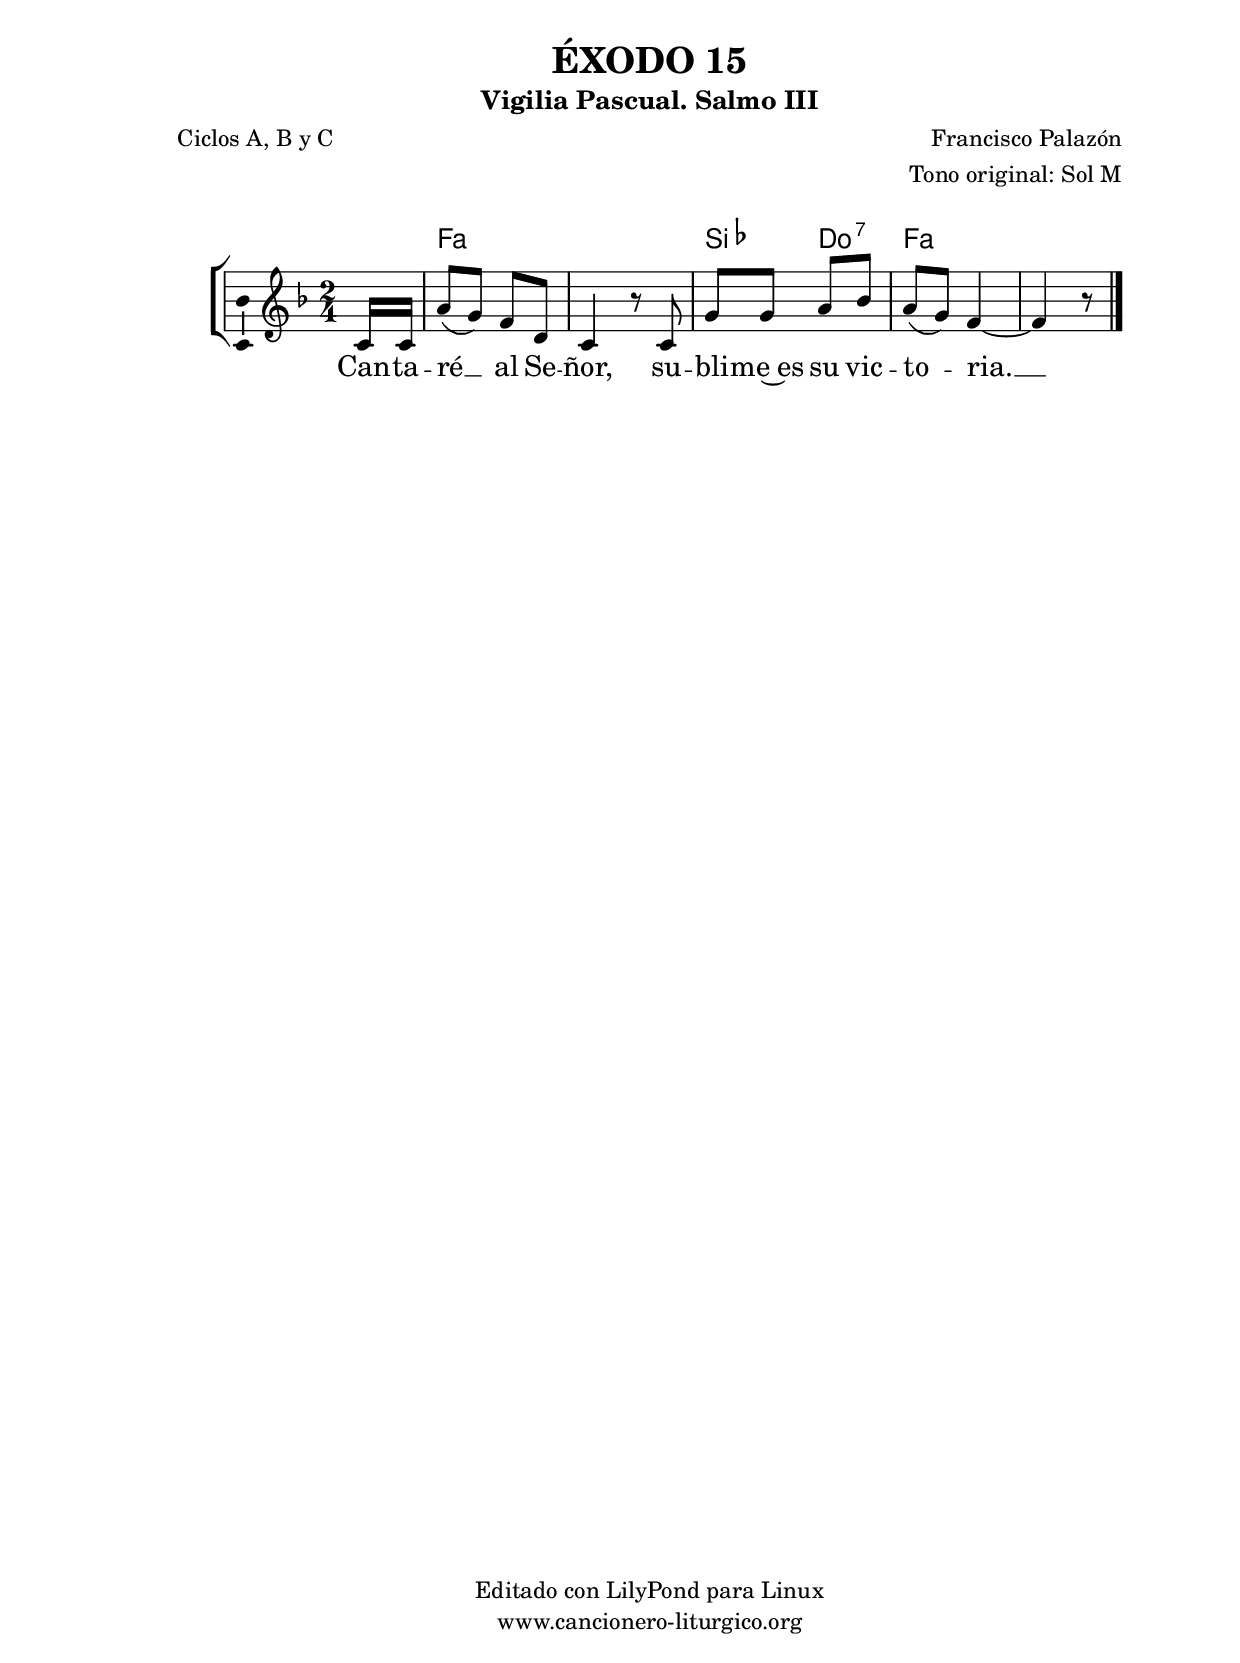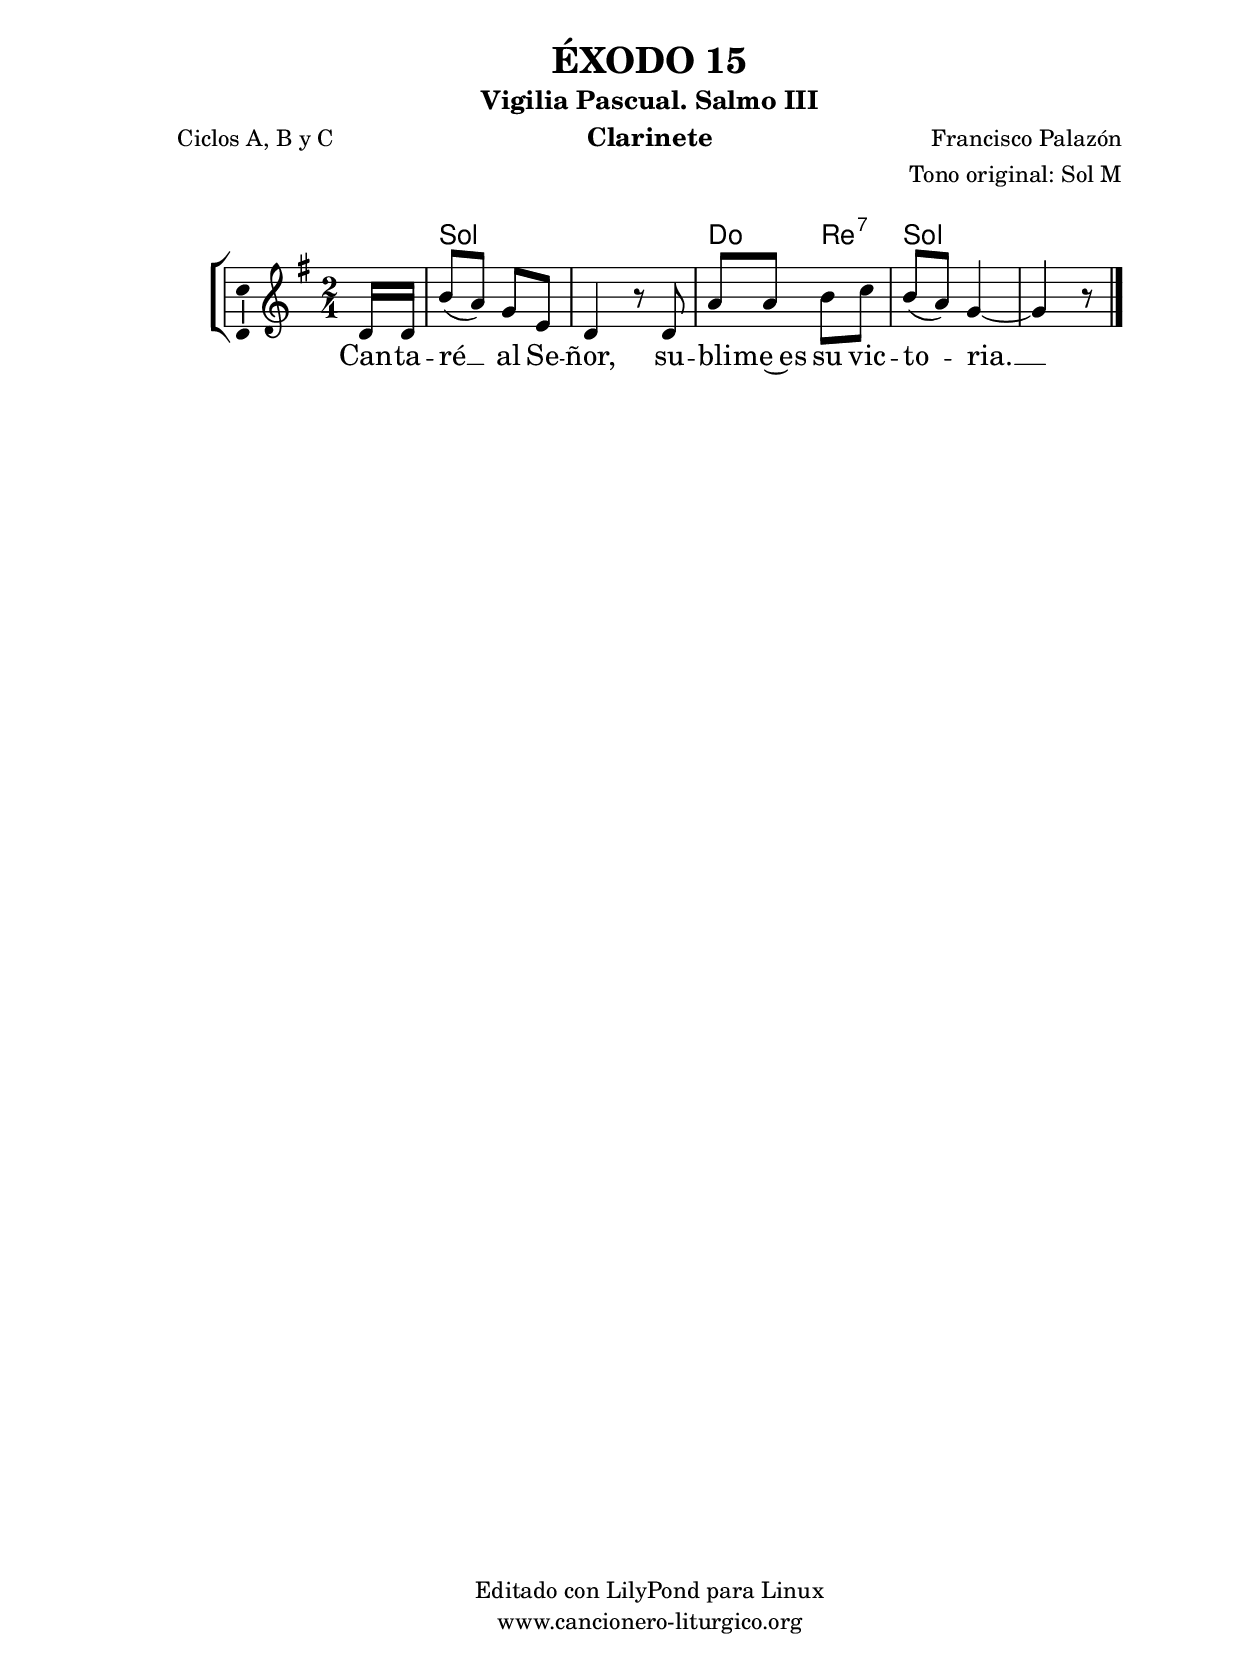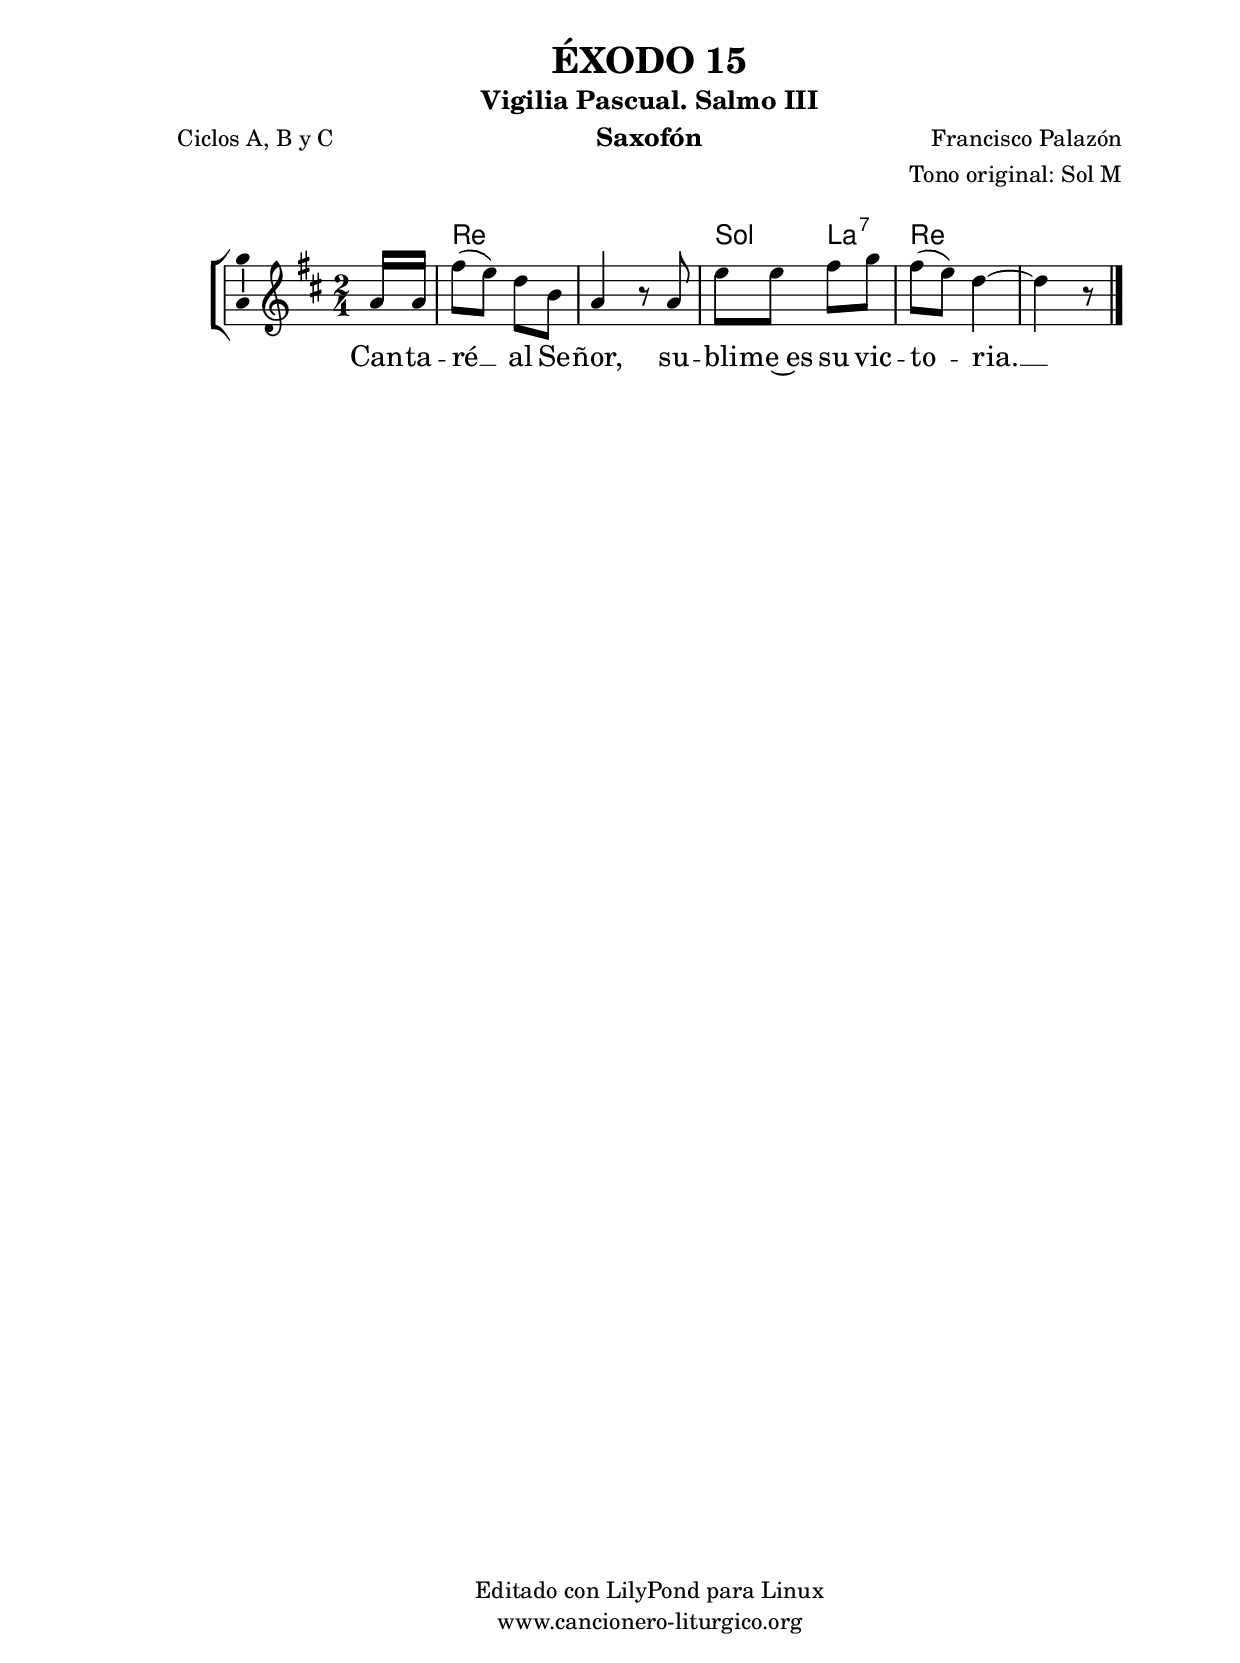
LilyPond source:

%
%para convertir .midi en .wav:
%timidity filename.midi -Ow -o finename.wav
%
%
%Para convertir de .wav a .mp3:
%lame -h -m j filename.wav
%
%
%para escuchar el midi:
%timidity nombrefichero.midi
%


%versión de lilypond para la que se ha escrito esta partitura:
\version "2.16.0"

	%Tamaño papel
	#(set-default-paper-size "a4")
	%Tamaño partitura
	#(set-global-staff-size 20)
	%No responde al pulsar sobre una nota
	#(ly:set-option 'point-and-click #f)

%parámetros del encabezamiento:
\header {
	title = "ÉXODO 15"
	subtitle = "Vigilia Pascual. Salmo III"
	composer = "Francisco Palazón"
	poet = "Ciclos A, B y C"
	meter = ""
	arranger = "Tono original: Sol M"
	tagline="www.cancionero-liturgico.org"
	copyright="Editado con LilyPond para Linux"
	}

%parámetros asociados al papel:
\paper  {
	oddHeaderMarkup = \markup {\fill-line { \on-the-fly #not-first-page \fromproperty #'header:title \on-the-fly #not-first-page \fromproperty #'header:composer }}
	evenHeaderMarkup = \markup {\fill-line { \fromproperty #'header:composer \fromproperty #'header:title }}
	#(set-paper-size "a4")
	print-page-number = ##f
	first-page-number = 1
	print-first-page-number = ##f
%	head-separation = 3.0 \cm
	top-margin = 2.0 \cm
	bottom-margin = 0.5\cm
%%%	bottom-margin = -1.0\cm
	left-margin = 3.0 \cm
	line-width = 16.0 \cm 
	indent = 8\mm
	interscoreline = 2.\mm
	between-system-space = 15\mm
%	para que las partituras no llenen la hoja:
	ragged-bottom = ##t
%	idem para la última hoja:
	ragged-last-bottom = ##f
%	para que las partituras llenen el ancho del papel:
	ragged-last = ##f
	after-title-space = 2.5 \cm
%page-count=1
%system-count=2

	%Flexible Vertical Spacing
%	markup-markup-spacing =
%	#'((basic-distance . 15) (minimum-distance . 15) (padding . 3))
	markup-system-spacing =
	#'((basic-distance . 15) (minimum-distance . 15) (padding . 3))
	system-system-spacing =
	#'((basic-distance . 15) (minimum-distance . 15) (padding . 3))
	score-system-spacing =
	#'((basic-distance . 15) (minimum-distance . 15) (padding . 5))
%	top-system-spacing = % header
%	#'((basic-distance . 8) (minimum-distance . 0) (padding . 3))
%	top-markup-spacing =
%	#'((basic-distance . 20) (minimum-distance . 20) (padding . 3))
	last-bottom-spacing = % footer
	#'((basic-distance . 5) (minimum-distance . 5) (padding . 3))
%	score-markup-spacing =
%	#'((basic-distance . 16) (minimum-distance . 13) (padding . 3))

	}


%parámetros que afectan a toda la partitura:
global =  {
	%clave de sol (G):
	\clef G
	%armadura:
	\transpose g f
	\key g \major
	\tempo 4=80
	\set Score.tempoHideNote = ##t
	}


acordes = {
	\italianChords
	\chordmode {
	\transpose g f
{

s8
g2 g c4 d:7 g2 g4. %s8

	}
	}
}

melodia = 
	\transpose g f
{
	\relative c'{
	\time 2/4

\partial8
d16 d
b'8 (a) g e
d4 r8 d8
a'8 a b c
b8 (a) g4~
g4 r8 %s8

	\bar "|."
	}
	}


texto = \lyricmode {
Can -- ta -- ré __ al Se -- ñor,
su -- bli -- me~es su vic -- to -- ria. __
	}


acordesStaff = \context ChordNames = acordesStaff <<
	\set chordChanges = ##t
	\acordes
	>>


vozStaff = \context Voice = vozStaff
\with {\consists "Ambitus_engraver"}
<<
%	\set Staff.instrumentName = ""
%	\set Staff.shortInstrumentName = ""
%	\set Staff.midiInstrument = #"clarinet"
%	\set Staff.midiInstrument = #"cello"
%	\set Staff.midiInstrument = #"flute"
	\set Staff.midiInstrument = #"electric guitar (jazz)"
%	\set Staff.midiInstrument = #"english horn"
%	\set Staff.midiInstrument = #"violin"
%	\set Staff.midiInstrument = #"glockenspiel"
	\set Staff.midiMinimumVolume = #0.7
	\set Staff.midiMaximumVolume = #0.9
	\global
	\melodia
	>>


textoStaff = \context Lyrics = textoStaff <<
	\lyricsto vozStaff \texto
	>>

\book {
	\score {
		\context ChoirStaff {
			\override StaffGroup.SystemStartBracket #'collapse-height = #1
			\override Score.SystemStartBar #'collapse-height = #1
			<<
			\acordesStaff
			\vozStaff
			\textoStaff
			>>
			}
		\layout {
	    		\context {
				\Lyrics
				\override LyricText #'font-size = #2
				}
	   		 \context {
				\Score
				%fontSize = #3
				\override StaffSymbol #'staff-space = #(magstep +3)
				%\override Beam #'thickness = #0.55
				%\override SpacingSpanner #'spacing-increment = #1.0
				%\override Slur #'height-limit = #1.5
				}
			}
		}
	\score {
		\unfoldRepeats
		\context ChoirStaff {
			<<
			\acordesStaff
			\vozStaff
			>>
			}
		\midi {
	  		\context {
	  			\Score
				tempoWholesPerMinute = #(ly:make-moment 70 4)
				}
			}
		}
	}

%Partitura para clarinete
#(define output-suffix "C")
\book {
	\header{
		instrument = "Clarinete"
		}
	\score {
		\context ChoirStaff {
			\override StaffGroup.SystemStartBracket #'collapse-height = #1
			\override Score.SystemStartBar #'collapse-height = #1
\transpose c d
			<<
			\acordesStaff
			\vozStaff
			\textoStaff
			>>
			}
		\layout {
	    		\context {
				\Lyrics
				\override LyricText #'font-size = #2
				}
	   		 \context {
				\Score
				%fontSize = #3
				\override StaffSymbol #'staff-space = #(magstep +3)
				%\override Beam #'thickness = #0.55
				%\override SpacingSpanner #'spacing-increment = #1.0
				%\override Slur #'height-limit = #1.5
				}
			}
		}
	}

%Partitura para saxofón
#(define output-suffix "S")
\book {
	\header{
		instrument = "Saxofón"
		}
	\score {
		\context ChoirStaff {
			\override StaffGroup.SystemStartBracket #'collapse-height = #1
			\override Score.SystemStartBar #'collapse-height = #1
\transpose c a
			<<
			\acordesStaff
			\vozStaff
			\textoStaff
			>>
			}
		\layout {
	    		\context {
				\Lyrics
				\override LyricText #'font-size = #2
				}
	   		 \context {
				\Score
				%fontSize = #3
				\override StaffSymbol #'staff-space = #(magstep +3)
				%\override Beam #'thickness = #0.55
				%\override SpacingSpanner #'spacing-increment = #1.0
				%\override Slur #'height-limit = #1.5
				}
			}
		}
	}

